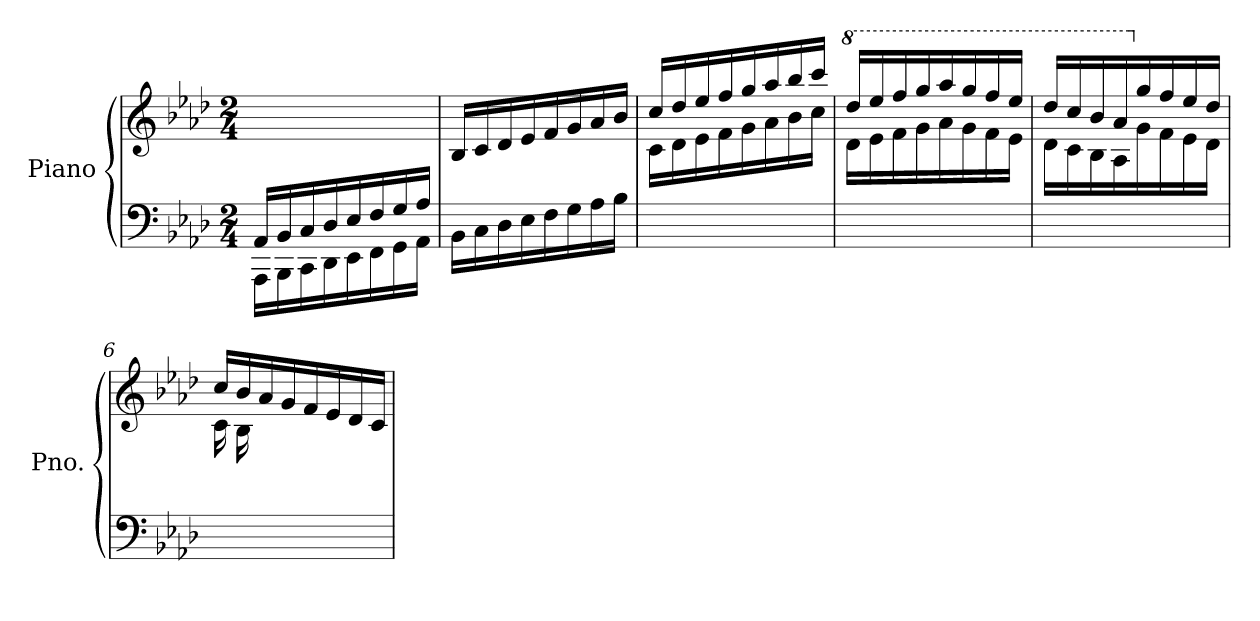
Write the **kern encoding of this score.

**kern	**kern
*part1	*part1
*staff2	*staff1
*I"Piano	*
*I'Pno.	*
!!LO:PB:g=z
*clefF4	*clefG2
*k[b-e-a-d-]	*k[b-e-a-d-]
*M2/4	*M2/4
=1	=1
*^	*
16AA-/LL	16AAA-\LL	2ryy
16BB-/	16BBB-\	.
16C/	16CC\	.
16D-/	16DD-\	.
16E-/	16EE-\	.
16F/	16FF\	.
16G/	16GG\	.
16A-/JJ	16AA-\JJ	.
*v	*v	*
=2	=2
16BB-\LL	16B-/LL
16C\	16c/
16D-\	16d-/
16E-\	16e-/
16F\	16f/
16G\	16g/
16A-\	16a-/
16B-\JJ	16b-/JJ
=3	=3
*	*^
2ryy	16cc/LL	16c\LL
.	16dd-/	16d-\
.	16ee-/	16e-\
.	16ff/	16f\
.	16gg/	16g\
.	16aa-/	16a-\
.	16bb-/	16b-\
.	16ccc/JJ	16cc\JJ
=4	=4	=4
*	*8va	*
*	*8va	*
2ryy	16ddd-/LL	16dd-\LL
.	16eee-/	16ee-\
.	16fff/	16ff\
.	16ggg/	16gg\
.	16aaa-/	16aa-\
.	16ggg/	16gg\
.	16fff/	16ff\
.	16eee-/JJ	16ee-\JJ
=5	=5	=5
2ryy	16ddd-/LL	16dd-\LL
.	16ccc/	16cc\
.	16bb-/	16b-\
.	16aa-/	16a-\
*	*X8va	*
*	*X8va	*
.	16gg/	16g\
.	16ff/	16f\
.	16ee-/	16e-\
.	16dd-/JJ	16d-\JJ
!!LO:LB:g=z	!!
=6	=6	=6
8ryy	16cc/LL	16c\LL
.	16b-/	16B-\
16A-/	16a-/	4.ryy
16G/	16g/	.
16F/	16f/	.
16E-/	16e-/	.
16D-/	16d-/	.
16C/JJ	16c/JJ	.
*	*v	*v
=	=
*-	*-
